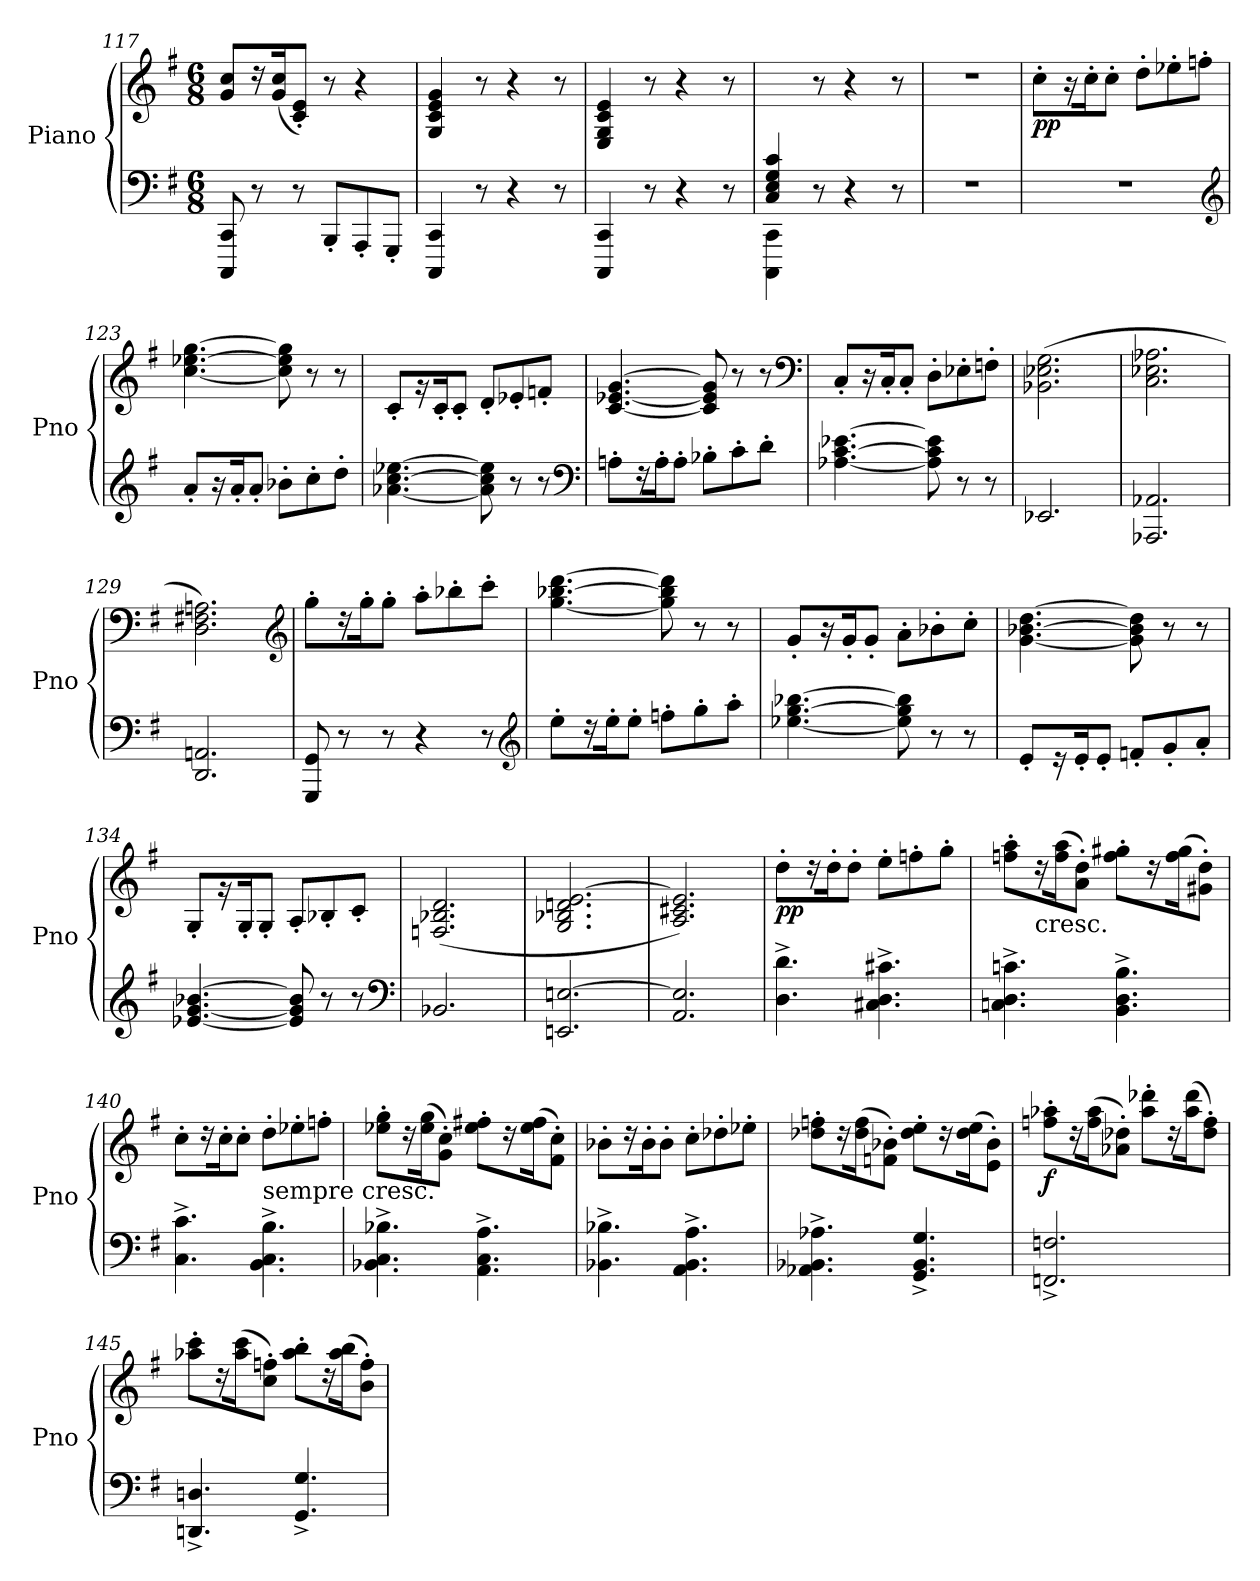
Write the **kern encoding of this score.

**kern	**kern	**dynam
*part1	*part1	*part1
*staff2	*staff1	*staff1/2
*I"Piano	*	*
*I'Pno	*	*
*clefF4	*clefG2	*
*k[f#]	*k[f#]	*
*G:	*G:	*
*M6/8	*M6/8	*
=117	=117	=117
8CCC/ 8CC/	8g/ 8cc/L	.
8r	16rdd	.
.	(16g/ 16cc/K	.
8r	8c/' 8e/'J)	.
8BBB'/L	8r	.
8AAA'/	4r	.
8GGG'/J	.	.
=118	=118	=118
4CCC/ 4CC/	4G/ 4c/ 4e/ 4g/	.
8r	8r	.
4r	4r	.
8r	8r	.
=119	=119	=119
4CCC/ 4CC/	4E/ 4G/ 4c/ 4e/	.
8r	8r	.
4r	4r	.
8r	8r	.
=120	=120	=120
*^	*	*
4C/ 4E/ 4G/ 4c/	4CCC\ 4CC\	4ryy	.
2ryy	8r	8r	.
.	4r	4r	.
.	8r	8r	.
*v	*v	*	*
!!LO:PB:g=z
=121	=121	=121
2.r	2.r	.
!!LO:PB:g=z
=122	=122	=122
!	!	!LO:DY:b
2.r	8cc'\L	pp
.	16r	.
.	16cc'\K	.
.	8cc'\J	.
.	8dd'\L	.
.	8ee-X'\	.
.	8ffn'\J	.
*clefG2	*	*
=123	=123	=123
8a'/L	[4.cc\ [4.ee-X\ [4.gg\	.
16r	.	.
16a'/K	.	.
8a'/J	.	.
8b-X'\L	8cc\] 8ee-\] 8gg\]	.
8cc'\	8r	.
8dd'\J	8r	.
=124	=124	=124
[4.a-X\ [4.cc\ [4.ee-X\	8c'/L	.
.	16rg	.
.	16c'/K	.
.	8c'/J	.
8a-\] 8cc\] 8ee-\]	8d'/L	.
8r	8e-X'/	.
8r	8fn'/J	.
*clefF4	*	*
=125	=125	=125
8An'\L	[4.c/ [4.e-X/ [4.g/	.
16rF	.	.
16A'\K	.	.
8A'\J	.	.
8B-X'\L	8c/] 8e-/] 8g/]	.
8c'\	8r	.
8d'\J	8r	.
*	*clefF4	*
=126	=126	=126
[4.A-X\ [4.c\ [4.e-X\	8C'/L	.
.	16r	.
.	16C'/K	.
.	8C'/J	.
8A-\] 8c\] 8e-\]	8D'\L	.
8r	8E-X'\	.
8r	8Fn'\J	.
=127	=127	=127
2.EE-X/	(2.BB-X\ 2.E-X\ 2.G\	.
!!LO:PB:g=z
=128	=128	=128
2.AAA-X/ 2.AA-X/	2.C\ 2.E-X\ 2.A-X\	.
!!LO:PB:g=z
=129	=129	=129
2.DD/ 2.AAn/	2.D\ 2.F#X\ 2.An\)	.
*	*clefG2	*
=130	=130	=130
8GGG/ 8GG/	8gg'\L	.
8r	16rdd	.
.	16gg'\K	.
8r	8gg'\J	.
4r	8aa'\L	.
.	8bb-X'\	.
8r	8ccc'\J	.
*clefG2	*	*
=131	=131	=131
8ee'\L	[4.gg\ [4.bb-X\ [4.ddd\	.
16rdd	.	.
16ee'\K	.	.
8ee'\J	.	.
8ffn'\L	8gg\] 8bb-\] 8ddd\]	.
8gg'\	8r	.
8aa'\J	8r	.
=132	=132	=132
[4.ee-X\ [4.gg\ [4.bb-X\	8g'/L	.
.	16r	.
.	16g'/K	.
.	8g'/J	.
8ee-\] 8gg\] 8bb-\]	8a'\L	.
8r	8b-X'\	.
8r	8cc'\J	.
=133	=133	=133
8e'/L	[4.g\ [4.b-X\ [4.dd\	.
16r	.	.
16e'/K	.	.
8e'/J	.	.
8fn'/L	8g\] 8b-\] 8dd\]	.
8g'/	8r	.
8a'/J	8r	.
=134	=134	=134
[4.e-X/ [4.g/ [4.b-X/	8G'/L	.
.	16rg	.
.	16G'/K	.
.	8G'/J	.
8e-/] 8g/] 8b-/]	8A'/L	.
8r	8B-X'/	.
8r	8c'/J	.
*clefF4	*	*
!!LO:PB:g=z
=135	=135	=135
2.BB-X/	(2.Fn/ 2.B-X/ 2.d/	.
!!LO:PB:g=z
=136	=136	=136
2.EEn/ [2.En/	2.G/ 2.B-X/ 2.dn/ [2.e/	.
=137	=137	=137
2.AA/ 2.E/]	2.A/ 2.c#X/ 2.e/])	.
=138	=138	=138
!	!	!LO:DY:b
4.D\^ 4.d\^	8dd'\L	pp
.	16rdd	.
.	16dd'\K	.
.	8dd'\J	.
4.C#X\^ 4.D\^ 4.c#X\^	8ee'\L	.
.	8ffn'\	.
.	8gg'\J	.
=139	=139	=139
4.Cn\^ 4.D\^ 4.cn\^	8ffn\' 8aa\'L	.
!	!LO:TX:b:t=cresc.	!
.	16rdd	.
.	(16ff\ 16aa\K	.
.	8a\' 8dd\'J)	.
4.BB\^ 4.D\^ 4.B\^	8ff\' 8gg#X\'L	.
.	16rdd	.
.	(16ff\ 16gg#\K	.
.	8g#X\' 8dd\'J)	.
=140	=140	=140
4.C\^ 4.c\^	8cc'\L	.
.	16rdd	.
.	16cc'\K	.
.	8cc'\J	.
!	!LO:TX:b:t=sempre cresc.	!
4.BB\^ 4.C\^ 4.B\^	8dd'\L	.
.	8ee-X'\	.
.	8ffn'\J	.
=141	=141	=141
4.BB-X\^ 4.C\^ 4.B-X\^	8ee-X\' 8gg\'L	.
.	16rdd	.
.	(16ee-\ 16gg\K	.
.	8g\' 8cc\'J)	.
4.AA\^ 4.C\^ 4.A\^	8ee-\' 8ff#X\'L	.
.	16rdd	.
.	(16ee-\ 16ff#\K	.
.	8f#\' 8cc\'J)	.
!!LO:LB:g=z
=142	=142	=142
4.BB-X\^ 4.B-X\^	8b-X'\L	.
.	16rdd	.
.	16b-'\K	.
.	8b-'\J	.
4.AA\^ 4.BB-\^ 4.A\^	8cc'\L	.
.	8dd-X'\	.
.	8ee-X'\J	.
=143	=143	=143
4.AA-X\^ 4.BB-X\^ 4.A-X\^	8dd-X\' 8ffn\'L	.
.	16rdd	.
.	(16dd-\ 16ff\K	.
.	8fn\' 8b-X\'J)	.
4.GG/^ 4.BB-/^ 4.G/^	8dd-\' 8ee\'L	.
.	16rdd	.
.	(16dd-\ 16ee\K	.
.	8e\' 8b-\'J)	.
=144	=144	=144
!	!	!LO:DY:b
2.FFn/^ 2.Fn/^	8ffn\' 8aa-X\'L	f
.	16rdd	.
.	(16ff\ 16aa-\K	.
.	8a-X\' 8dd-X\'J)	.
.	8aa-\' 8ddd-X\'L	.
.	16rdd	.
.	(16aa-\ 16ddd-\K	.
.	8dd-\' 8ff\'J)	.
=145	=145	=145
4.DDn/^ 4.Dn/^	8aa-X\' 8ccc\'L	.
.	16rdd	.
.	(16aa-\ 16ccc\K	.
.	8cc\' 8ffn\'J)	.
4.GG/^ 4.G/^	8aa-\' 8bb\'L	.
.	16rdd	.
.	(16aa-\ 16bb\K	.
.	8b\' 8ff\'J)	.
=	=	=
*-	*-	*-
